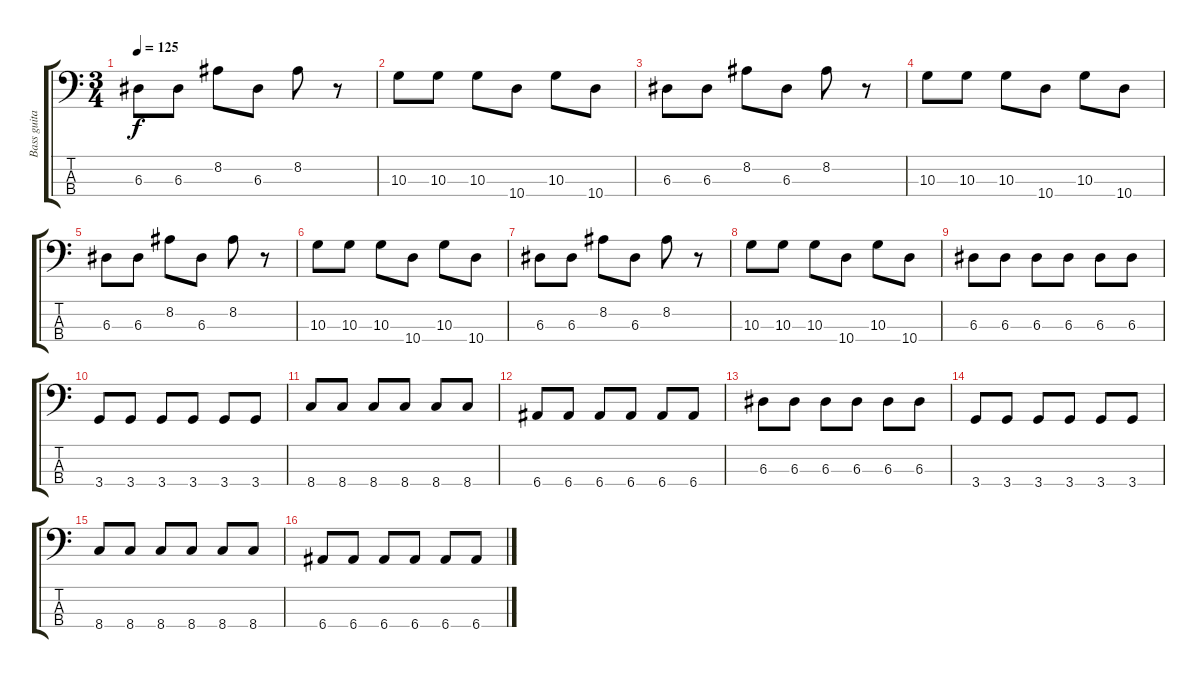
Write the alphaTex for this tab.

\track ("Bass guitar" "Bass guita") {instrument electricbassfinger}
\staff {score tabs}
\tuning (G2 D2 A1 E1) {hide}
\ts (3 4)
\tempo 125
\clef f4
\ks c
6.3.8{dy f} 6.3.8 8.2.8 6.3.8 8.2.8 r.8 |
10.3.8 10.3.8 10.3.8 10.4.8 10.3.8 10.4.8 |
6.3.8 6.3.8 8.2.8 6.3.8 8.2.8 r.8 |
10.3.8 10.3.8 10.3.8 10.4.8 10.3.8 10.4.8 |
6.3.8 6.3.8 8.2.8 6.3.8 8.2.8 r.8 |
10.3.8 10.3.8 10.3.8 10.4.8 10.3.8 10.4.8 |
6.3.8 6.3.8 8.2.8 6.3.8 8.2.8 r.8 |
10.3.8 10.3.8 10.3.8 10.4.8 10.3.8 10.4.8 |
6.3.8 6.3.8 6.3.8 6.3.8 6.3.8 6.3.8 |
3.4.8 3.4.8 3.4.8 3.4.8 3.4.8 3.4.8 |
8.4.8 8.4.8 8.4.8 8.4.8 8.4.8 8.4.8 |
6.4.8 6.4.8 6.4.8 6.4.8 6.4.8 6.4.8 |
6.3.8 6.3.8 6.3.8 6.3.8 6.3.8 6.3.8 |
3.4.8 3.4.8 3.4.8 3.4.8 3.4.8 3.4.8 |
8.4.8 8.4.8 8.4.8 8.4.8 8.4.8 8.4.8 |
6.4.8 6.4.8 6.4.8 6.4.8 6.4.8 6.4.8
